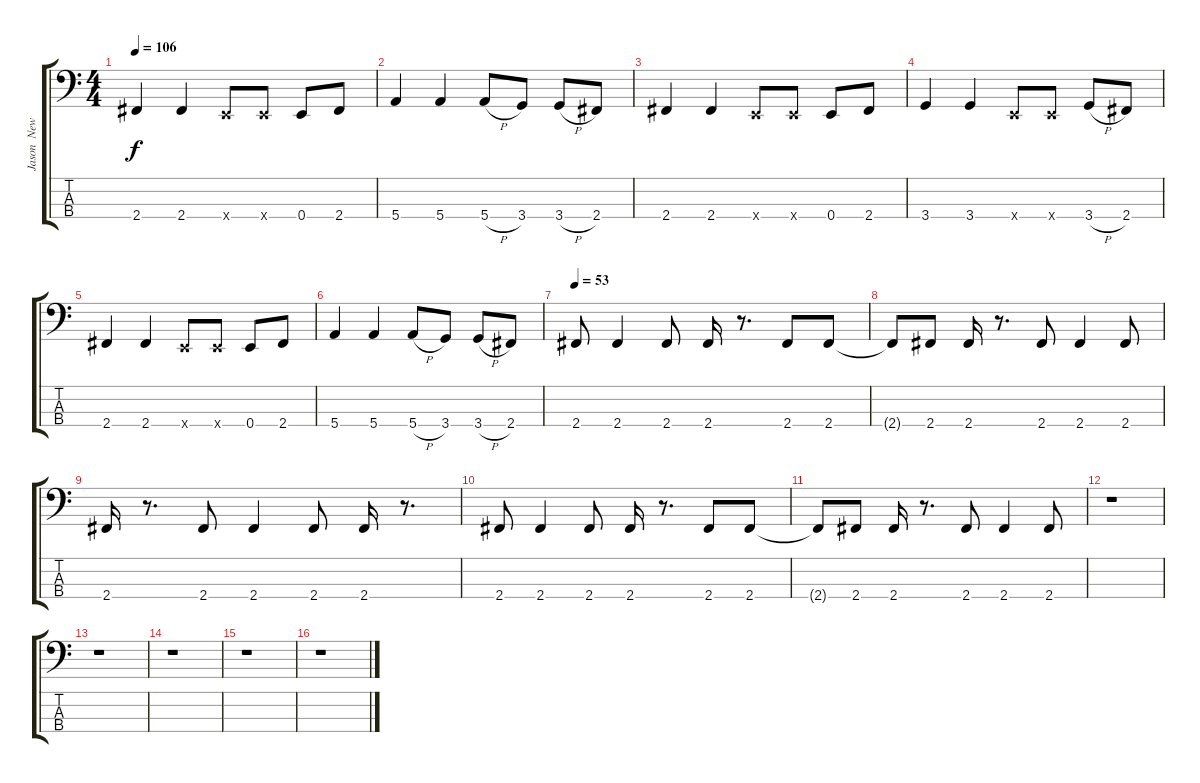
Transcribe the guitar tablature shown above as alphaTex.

\track ("Jason  Newsted" "Jason  New") {instrument electricbasspick}
\staff {score tabs}
\tuning (G2 D2 A1 E1) {hide}
\ts (4 4)
\tempo 106
\clef f4
\ks c
2.4.4{dy f} 2.4.4 0.4{x}.8 0.4{x}.8 0.4.8 2.4.8 |
5.4.4 5.4.4 5.4{h}.8 3.4.8 3.4{h}.8 2.4.8 |
2.4.4 2.4.4 0.4{x}.8 0.4{x}.8 0.4.8 2.4.8 |
3.4.4 3.4.4 0.4{x}.8 0.4{x}.8 3.4{h}.8 2.4.8 |
2.4.4 2.4.4 0.4{x}.8 0.4{x}.8 0.4.8 2.4.8 |
5.4.4 5.4.4 5.4{h}.8 3.4.8 3.4{h}.8 2.4.8 |
\tempo 53
2.4.8 2.4.4 2.4.8 2.4.16 r.8{d} 2.4.8 2.4.8 |
2.4{t}.8 2.4.8 2.4.16 r.8{d} 2.4.8{volume 12} 2.4.4 2.4.8 |
2.4.16 r.8{d} 2.4.8{volume 8} 2.4.4 2.4.8 2.4.16 r.8{d} |
2.4.8{volume 4} 2.4.4 2.4.8 2.4.16 r.8{d} 2.4.8{volume 0} 2.4.8 |
2.4{t}.8 2.4.8 2.4.16 r.8{d} 2.4.8 2.4.4 2.4.8 |
r.1 |
r.1 |
r.1 |
r.1 |
r.1
